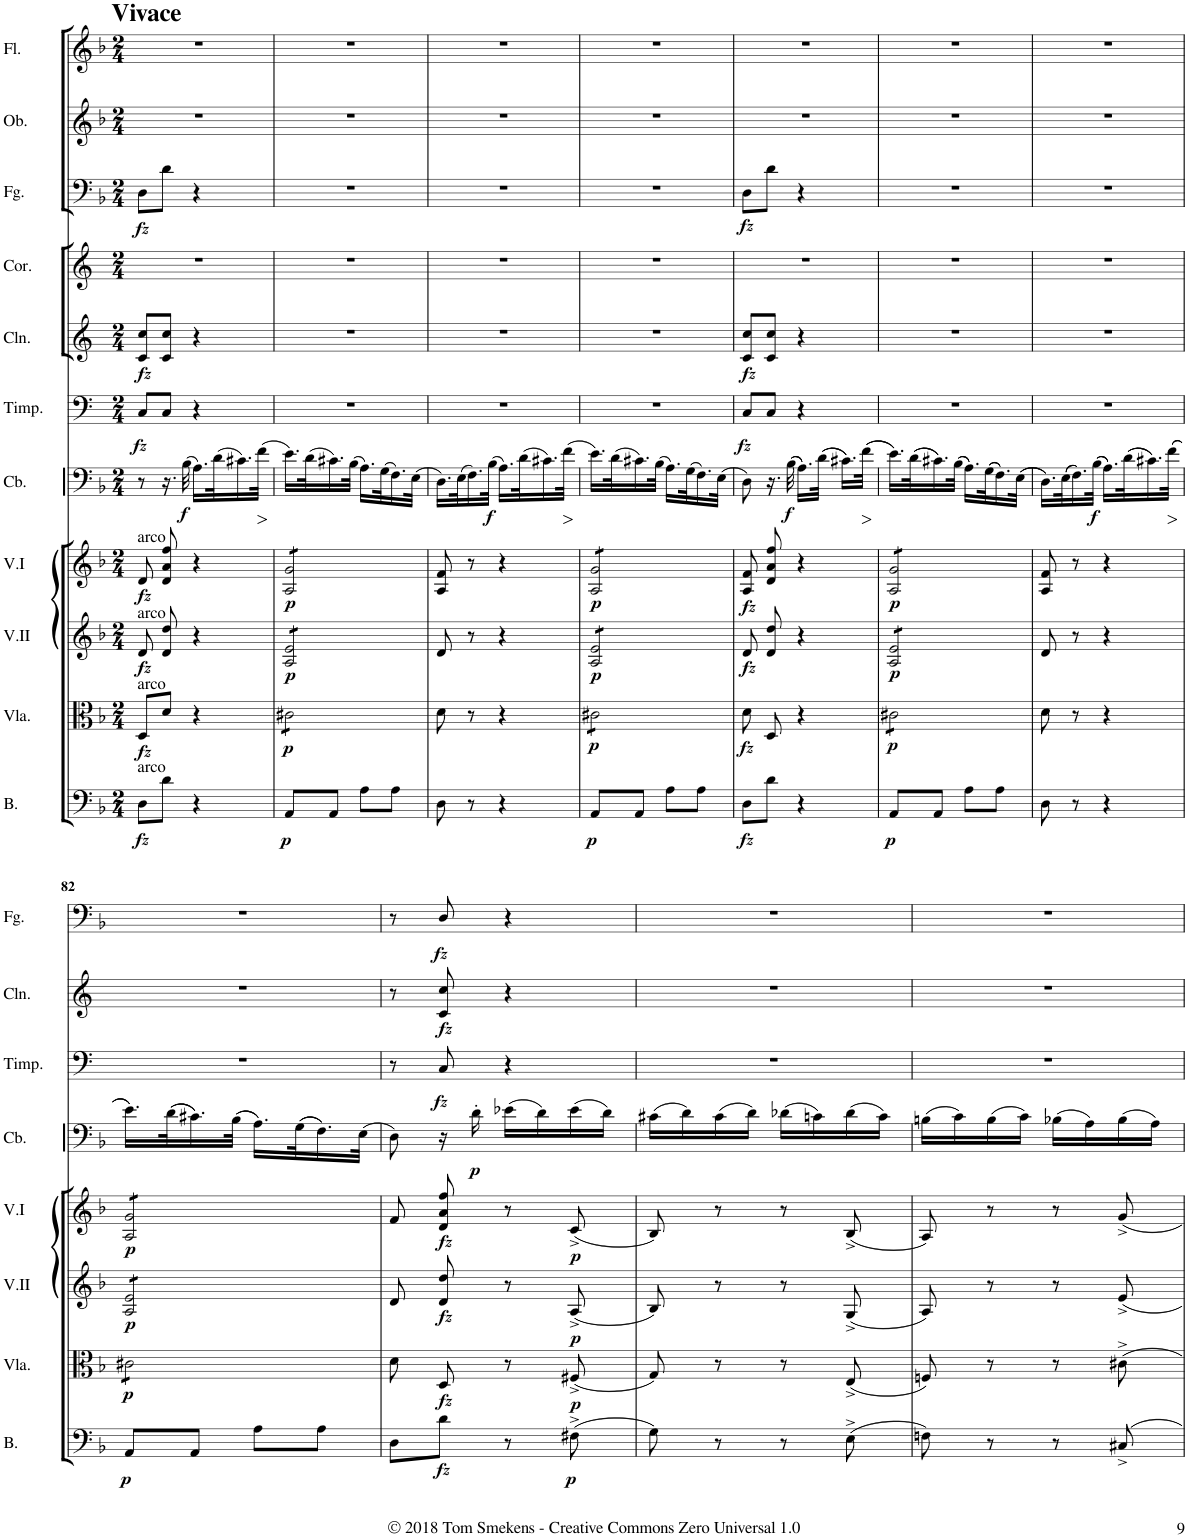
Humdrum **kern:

**kern	**dynam	**kern	**dynam	**kern	**dynam	**kern	**dynam	**kern	**dynam	**kern	**dynam	**kern	**dynam	**kern	**dynam
*part8	*part8	*part7	*part7	*part6	*part6	*part5	*part5	*part4	*part4	*part3	*part3	*part2	*part2	*part1	*part1
*staff8	*staff8	*staff7	*staff7	*staff6	*staff6	*staff5	*staff5	*staff4	*staff4	*staff3	*staff3	*staff2	*staff2	*staff1	*staff1
*I"Violoncello e Basso	*	*I"Viola	*	*I"Violino II	*	*I"Violino I	*	*I"Contrabbasso Principale	*	*I"Timpani (D, A)	*	*I"Clarini 1,2 (D)	*	*I"Fagotto	*
*I'B.	*	*I'Vla.	*	*I'V.II	*	*I'V.I	*	*I'Cb.	*	*I'Timp.	*	*I'Cln.	*	*I'Fg.	*
!!LO:PB:g=z
*clefF4	*	*clefC3	*	*clefG2	*	*clefG2	*	*clefF4	*	*clefF4	*	*clefG2	*	*clefF4	*
*Trd7c12	*	*	*	*	*	*	*	*Trd7c12	*	*Trd-1c-2	*	*Trd-1c-2	*	*	*
*k[b-]	*	*k[b-]	*	*k[b-]	*	*k[b-]	*	*k[b-]	*	*k[]	*	*k[]	*	*k[b-]	*
*M2/4	*	*M2/4	*	*M2/4	*	*M2/4	*	*M2/4	*	*M2/4	*	*M2/4	*	*M2/4	*
=75	=75	=75	=75	=75	=75	=75	=75	=75	=75	=75	=75	=75	=75	=75	=75
!	!	!	!	!	!	!LO:TX:a:t=arco	!	!	!	!	!	!	!	!	!
!	!	!	!	!LO:TX:a:t=arco	!	!	!	!	!	!	!	!	!	!	!
!	!	!LO:TX:a:t=arco	!	!	!	!	!	!	!	!	!	!	!	!	!
!LO:TX:a:t=arco	!	!	!	!	!	!	!	!	!	!	!	!	!	!	!
!	!LO:DY:b	!	!LO:DY:b	!	!LO:DY:b	!	!LO:DY:b	!	!	!	!LO:DY:b	!	!LO:DY:b	!	!LO:DY:b
8D\L	fz	8D/L	fz	8d/L	fz	8d/L	fz	8r	.	8C/L	fz	8c/ 8cc/L	fz	8D\L	fz
8d\J	.	8d/J	.	8d/ 8dd/J	.	8d/ 8a/ 8ff/J	.	16.r	.	8C/J	.	8c/ 8cc/J	.	8d\J	.
!	!	!	!	!	!	!	!	!	!LO:DY:b	!	!	!	!	!	!
.	.	.	.	.	.	.	.	(32B-\	f	.	.	.	.	.	.
4r	.	4r	.	4r	.	4r	.	16.A\LL)	.	4r	.	4r	.	4r	.
.	.	.	.	.	.	.	.	(32d\K	.	.	.	.	.	.	.
.	.	.	.	.	.	.	.	16.c#X\)	.	.	.	.	.	.	.
!	!	!	!	!	!	!	!	!	!LO:HP:b	!	!	!	!	!	!
.	.	.	.	.	.	.	.	(32f\JJk	>	.	.	.	.	.	.
.	.	.	.	.	.	.	.	.	]	.	.	.	.	.	.
=76	=76	=76	=76	=76	=76	=76	=76	=76	=76	=76	=76	=76	=76	=76	=76
!	!LO:DY:b	!	!LO:DY:b	!	!LO:DY:b	!	!LO:DY:b	!	!	!	!	!	!	!	!
*	*	*tremolo	*	*	*	*	*	*	*	*	*	*	*	*	*
*	*	*	*	*tremolo	*	*	*	*	*	*	*	*	*	*	*
*	*	*	*	*	*	*tremolo	*	*	*	*	*	*	*	*	*
8AA/L	p	8c#X\L	p	8A/ 8e/L	p	8A/ 8g/L	p	16.e\LL)	.	2r	.	2r	.	2r	.
.	.	.	.	.	.	.	.	(32d\K	.	.	.	.	.	.	.
8AA/J	.	8c#X\	.	8A/ 8e/	.	8A/ 8g/	.	16.c#X\)	.	.	.	.	.	.	.
.	.	.	.	.	.	.	.	(32B-\JJk	.	.	.	.	.	.	.
8A\L	.	8c#X\	.	8A/ 8e/	.	8A/ 8g/	.	16.A\LL)	.	.	.	.	.	.	.
.	.	.	.	.	.	.	.	(32G\K	.	.	.	.	.	.	.
8A\J	.	8c#X\J	.	8A/ 8e/J	.	8A/ 8g/J	.	16.F\)	.	.	.	.	.	.	.
*	*	*	*	*	*	*Xtremolo	*	*	*	*	*	*	*	*	*
*	*	*	*	*Xtremolo	*	*	*	*	*	*	*	*	*	*	*
*	*	*Xtremolo	*	*	*	*	*	*	*	*	*	*	*	*	*
.	.	.	.	.	.	.	.	(32E\JJk	.	.	.	.	.	.	.
=77	=77	=77	=77	=77	=77	=77	=77	=77	=77	=77	=77	=77	=77	=77	=77
8D\	.	8d\	.	8d/	.	8A/ 8f/	.	16.D\LL)	.	2r	.	2r	.	2r	.
.	.	.	.	.	.	.	.	(32E\K	.	.	.	.	.	.	.
8r	.	8r	.	8r	.	8r	.	16.F\)	.	.	.	.	.	.	.
!	!	!	!	!	!	!	!	!	!LO:DY:b	!	!	!	!	!	!
.	.	.	.	.	.	.	.	(32B-\JJk	f	.	.	.	.	.	.
4r	.	4r	.	4r	.	4r	.	16.A\LL)	.	.	.	.	.	.	.
.	.	.	.	.	.	.	.	(32d\K	.	.	.	.	.	.	.
.	.	.	.	.	.	.	.	16.c#X\)	.	.	.	.	.	.	.
!	!	!	!	!	!	!	!	!	!LO:HP:b	!	!	!	!	!	!
.	.	.	.	.	.	.	.	(32f\JJk	>	.	.	.	.	.	.
.	.	.	.	.	.	.	.	.	]	.	.	.	.	.	.
=78	=78	=78	=78	=78	=78	=78	=78	=78	=78	=78	=78	=78	=78	=78	=78
!	!LO:DY:b	!	!LO:DY:b	!	!LO:DY:b	!	!LO:DY:b	!	!	!	!	!	!	!	!
*	*	*tremolo	*	*	*	*	*	*	*	*	*	*	*	*	*
*	*	*	*	*tremolo	*	*	*	*	*	*	*	*	*	*	*
*	*	*	*	*	*	*tremolo	*	*	*	*	*	*	*	*	*
8AA/L	p	8c#X\L	p	8A/ 8e/L	p	8A/ 8g/L	p	16.e\LL)	.	2r	.	2r	.	2r	.
.	.	.	.	.	.	.	.	(32d\K	.	.	.	.	.	.	.
8AA/J	.	8c#X\	.	8A/ 8e/	.	8A/ 8g/	.	16.c#X\)	.	.	.	.	.	.	.
.	.	.	.	.	.	.	.	(32B-\JJk	.	.	.	.	.	.	.
8A\L	.	8c#X\	.	8A/ 8e/	.	8A/ 8g/	.	16.A\LL)	.	.	.	.	.	.	.
.	.	.	.	.	.	.	.	(32G\K	.	.	.	.	.	.	.
8A\J	.	8c#X\J	.	8A/ 8e/J	.	8A/ 8g/J	.	16.F\)	.	.	.	.	.	.	.
*	*	*	*	*	*	*Xtremolo	*	*	*	*	*	*	*	*	*
*	*	*	*	*Xtremolo	*	*	*	*	*	*	*	*	*	*	*
*	*	*Xtremolo	*	*	*	*	*	*	*	*	*	*	*	*	*
.	.	.	.	.	.	.	.	(32E\JJk	.	.	.	.	.	.	.
=79	=79	=79	=79	=79	=79	=79	=79	=79	=79	=79	=79	=79	=79	=79	=79
!	!LO:DY:b	!	!LO:DY:b	!	!LO:DY:b	!	!LO:DY:b	!	!	!	!LO:DY:b	!	!LO:DY:b	!	!LO:DY:b
8D\L	fz	8d\	fz	8d/L	fz	8A/ 8f/L	fz	8D\)	.	8C/L	fz	8c/ 8cc/L	fz	8D\L	fz
8d\J	.	8D/	.	8d/ 8dd/J	.	8d/ 8a/ 8ff/J	.	16.r	.	8C/J	.	8c/ 8cc/J	.	8d\J	.
!	!	!	!	!	!	!	!	!	!LO:DY:b	!	!	!	!	!	!
.	.	.	.	.	.	.	.	((32B-\	f	.	.	.	.	.	.
4r	.	4r	.	4r	.	4r	.	16.A\LL))	.	4r	.	4r	.	4r	.
.	.	.	.	.	.	.	.	((32d\JJk	.	.	.	.	.	.	.
.	.	.	.	.	.	.	.	16.c#X\LL))	.	.	.	.	.	.	.
!	!	!	!	!	!	!	!	!	!LO:HP:b	!	!	!	!	!	!
.	.	.	.	.	.	.	.	((32f\JJk	>	.	.	.	.	.	.
.	.	.	.	.	.	.	.	.	]	.	.	.	.	.	.
=80	=80	=80	=80	=80	=80	=80	=80	=80	=80	=80	=80	=80	=80	=80	=80
!	!LO:DY:b	!	!LO:DY:b	!	!LO:DY:b	!	!LO:DY:b	!	!	!	!	!	!	!	!
*	*	*tremolo	*	*	*	*	*	*	*	*	*	*	*	*	*
*	*	*	*	*tremolo	*	*	*	*	*	*	*	*	*	*	*
*	*	*	*	*	*	*tremolo	*	*	*	*	*	*	*	*	*
8AA/L	p	8c#X\L	p	8A/ 8e/L	p	8A/ 8g/L	p	16.e\LL))	.	2r	.	2r	.	2r	.
.	.	.	.	.	.	.	.	((32d\K	.	.	.	.	.	.	.
8AA/J	.	8c#X\	.	8A/ 8e/	.	8A/ 8g/	.	16.c#X\))	.	.	.	.	.	.	.
.	.	.	.	.	.	.	.	((32B-\JJk	.	.	.	.	.	.	.
8A\L	.	8c#X\	.	8A/ 8e/	.	8A/ 8g/	.	16.A\LL))	.	.	.	.	.	.	.
.	.	.	.	.	.	.	.	((32G\K	.	.	.	.	.	.	.
8A\J	.	8c#X\J	.	8A/ 8e/J	.	8A/ 8g/J	.	16.F\))	.	.	.	.	.	.	.
*	*	*	*	*	*	*Xtremolo	*	*	*	*	*	*	*	*	*
*	*	*	*	*Xtremolo	*	*	*	*	*	*	*	*	*	*	*
*	*	*Xtremolo	*	*	*	*	*	*	*	*	*	*	*	*	*
.	.	.	.	.	.	.	.	((32E\JJk	.	.	.	.	.	.	.
=81	=81	=81	=81	=81	=81	=81	=81	=81	=81	=81	=81	=81	=81	=81	=81
8D\	.	8d\	.	8d/	.	8A/ 8f/	.	16.D\LL))	.	2r	.	2r	.	2r	.
.	.	.	.	.	.	.	.	((32E\K	.	.	.	.	.	.	.
8r	.	8r	.	8r	.	8r	.	16.F\))	.	.	.	.	.	.	.
!	!	!	!	!	!	!	!	!	!LO:DY:b	!	!	!	!	!	!
.	.	.	.	.	.	.	.	((32B-\JJk	f	.	.	.	.	.	.
4r	.	4r	.	4r	.	4r	.	16.A\LL))	.	.	.	.	.	.	.
.	.	.	.	.	.	.	.	((32d\K	.	.	.	.	.	.	.
.	.	.	.	.	.	.	.	16.c#X\))	.	.	.	.	.	.	.
!	!	!	!	!	!	!	!	!	!LO:HP:b	!	!	!	!	!	!
.	.	.	.	.	.	.	.	((32f\JJk	>	.	.	.	.	.	.
.	.	.	.	.	.	.	.	.	]	.	.	.	.	.	.
!!LO:LB:g=z
=82	=82	=82	=82	=82	=82	=82	=82	=82	=82	=82	=82	=82	=82	=82	=82
!	!LO:DY:b	!	!LO:DY:b	!	!LO:DY:b	!	!LO:DY:b	!	!	!	!	!	!	!	!
*	*	*tremolo	*	*	*	*	*	*	*	*	*	*	*	*	*
*	*	*	*	*tremolo	*	*	*	*	*	*	*	*	*	*	*
*	*	*	*	*	*	*tremolo	*	*	*	*	*	*	*	*	*
8AA/L	p	8c#X\L	p	8A/ 8e/L	p	8A/ 8g/L	p	16.e\LL))	.	2r	.	2r	.	2r	.
.	.	.	.	.	.	.	.	((32d\K	.	.	.	.	.	.	.
8AA/J	.	8c#X\	.	8A/ 8e/	.	8A/ 8g/	.	16.c#X\))	.	.	.	.	.	.	.
.	.	.	.	.	.	.	.	((32B-\JJk	.	.	.	.	.	.	.
8A\L	.	8c#X\	.	8A/ 8e/	.	8A/ 8g/	.	16.A\LL))	.	.	.	.	.	.	.
.	.	.	.	.	.	.	.	((32G\K	.	.	.	.	.	.	.
8A\J	.	8c#X\J	.	8A/ 8e/J	.	8A/ 8g/J	.	16.F\))	.	.	.	.	.	.	.
*	*	*	*	*	*	*Xtremolo	*	*	*	*	*	*	*	*	*
*	*	*	*	*Xtremolo	*	*	*	*	*	*	*	*	*	*	*
*	*	*Xtremolo	*	*	*	*	*	*	*	*	*	*	*	*	*
.	.	.	.	.	.	.	.	(32E\JJk	.	.	.	.	.	.	.
=83	=83	=83	=83	=83	=83	=83	=83	=83	=83	=83	=83	=83	=83	=83	=83
8D\L	.	8d\	.	8d/L	.	8f\L	.	8D\)	.	8r	.	8r	.	8r	.
!	!LO:DY:b	!	!LO:DY:b	!	!LO:DY:b	!	!LO:DY:b	!	!	!	!LO:DY:b	!	!LO:DY:b	!	!LO:DY:b
8d\J	fz	8D/	fz	8d/ 8dd/J	fz	8d\ 8a\ 8ff\J	fz	16r	.	8C/	fz	8c/ 8cc/	fz	8D/	fz
!	!	!	!	!	!	!	!	!	!LO:DY:b	!	!	!	!	!	!
.	.	.	.	.	.	.	.	16d'\	p	.	.	.	.	.	.
8r	.	8r	.	8r	.	8r	.	(16e-X\LL	.	4r	.	4r	.	4r	.
.	.	.	.	.	.	.	.	16d\)	.	.	.	.	.	.	.
!	!LO:DY:b	!	!LO:DY:b	!	!LO:DY:b	!	!LO:DY:b	!	!	!	!	!	!	!	!
(8F#X^\	p	(8F#X^/	p	(8A^/	p	(8c^/	p	(16e-\	.	.	.	.	.	.	.
.	.	.	.	.	.	.	.	16d\JJ)	.	.	.	.	.	.	.
=84	=84	=84	=84	=84	=84	=84	=84	=84	=84	=84	=84	=84	=84	=84	=84
8G\)	.	8G/)	.	8B-/)	.	8B-/)	.	(16c#X\LL	.	2r	.	2r	.	2r	.
.	.	.	.	.	.	.	.	16d\)	.	.	.	.	.	.	.
8r	.	8r	.	8r	.	8r	.	(16c#\	.	.	.	.	.	.	.
.	.	.	.	.	.	.	.	16d\JJ)	.	.	.	.	.	.	.
8r	.	8r	.	8r	.	8r	.	(16d-X\LL	.	.	.	.	.	.	.
.	.	.	.	.	.	.	.	16cn\)	.	.	.	.	.	.	.
(8E^\	.	(8E^/	.	(8G^/	.	(8B-^/	.	(16d-\	.	.	.	.	.	.	.
.	.	.	.	.	.	.	.	16c\JJ)	.	.	.	.	.	.	.
=85	=85	=85	=85	=85	=85	=85	=85	=85	=85	=85	=85	=85	=85	=85	=85
8Fn\)	.	8Fn/)	.	8A/)	.	8A/)	.	(16Bn\LL	.	2r	.	2r	.	2r	.
.	.	.	.	.	.	.	.	16c\)	.	.	.	.	.	.	.
8r	.	8r	.	8r	.	8r	.	(16B\	.	.	.	.	.	.	.
.	.	.	.	.	.	.	.	16c\JJ)	.	.	.	.	.	.	.
8r	.	8r	.	8r	.	8r	.	(16B-X\LL	.	.	.	.	.	.	.
.	.	.	.	.	.	.	.	16A\)	.	.	.	.	.	.	.
8C#X^/	.	8c#X^\	.	8e^/	.	8g^/	.	(16B-\	.	.	.	.	.	.	.
.	.	.	.	.	.	.	.	16A\JJ)	.	.	.	.	.	.	.
=	=	=	=	=	=	=	=	=	=	=	=	=	=	=	=
*-	*-	*-	*-	*-	*-	*-	*-	*-	*-	*-	*-	*-	*-	*-	*-
